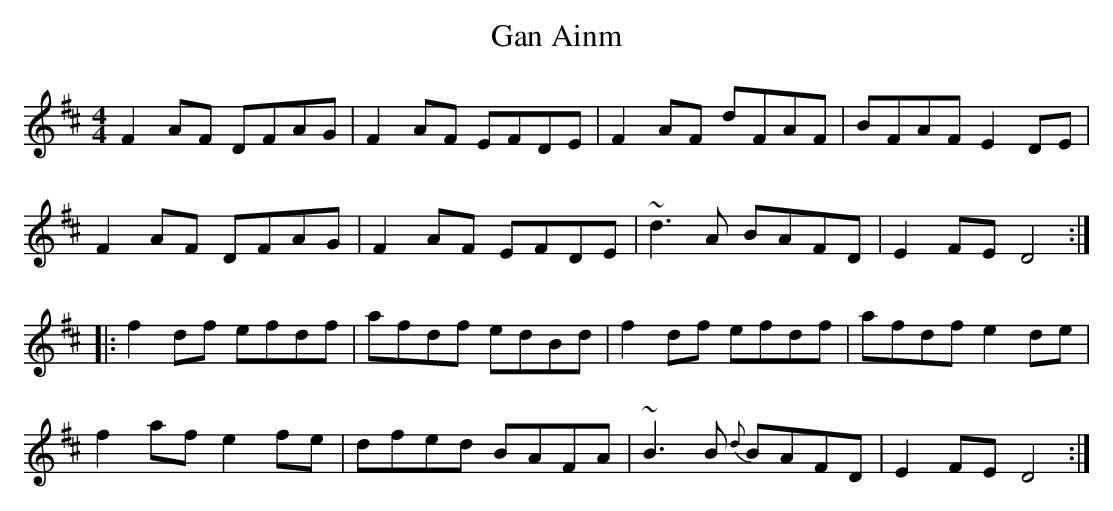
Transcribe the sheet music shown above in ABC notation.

X:1
T:Gan Ainm
M:4/4
L:1/8
K:D
F2AF DFAG|F2AF EFDE|F2AF dFAF|BFAF E2DE|!
F2AF DFAG|F2AF EFDE|~d3A BAFD|E2FE D4:|!
|:f2df efdf|afdf edBd|f2df efdf|afdf e2de|!
f2af e2fe|dfed BAFA|~B3B {d}BAFD|E2FE D4:|!
